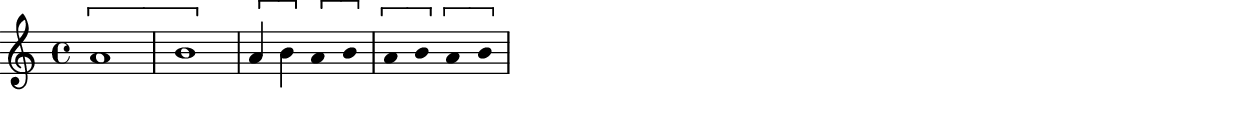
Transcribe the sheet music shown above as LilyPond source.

%% Generated by lilypond-book
%% Options: [exampleindent=10.16\mm,indent=0\mm,line-width=160\mm,paper-height=845.047\pt,paper-width=597.508\pt,papersize='(cons (* 597.508 pt) (* 845.047 pt))]
\include "lilypond-book-preamble.ly"


% ****************************************************************
% Start cut-&-pastable-section
% ****************************************************************

#(ly:set-option 'eps-box-padding 3.000000)



\paper {
  #(set-paper-size '(cons (* 597.508 pt) (* 845.047 pt)))
  indent = 0\mm
  line-width = 160\mm
  % offset the left padding, also add 1mm as lilypond creates cropped
  % images with a little space on the right
  line-width = #(- line-width (* mm  3.000000) (* mm 1))
}

\layout {
  
}




% ****************************************************************
% ly snippet:
% ****************************************************************
\sourcefilename "/lilypond-2.25.21/input/regression/ligature-bracket-X-positions.ly"
\sourcefileline 0
\version "2.21.0"

\header {
  texidoc = "Ligature brackets should align to visible or transparent
stems only. For stemless notes they should span the whole note width."
}

\relative {
  \[ a'1 b \]
  \[ a4 b \]
  \hide Stem
  \[ a b \]
  \omit Stem % stencil = ##f
  \[ a4 b \]
  \override Stem.stencil = #'()
  \[ a b \]
}


% ****************************************************************
% end ly snippet
% ****************************************************************
